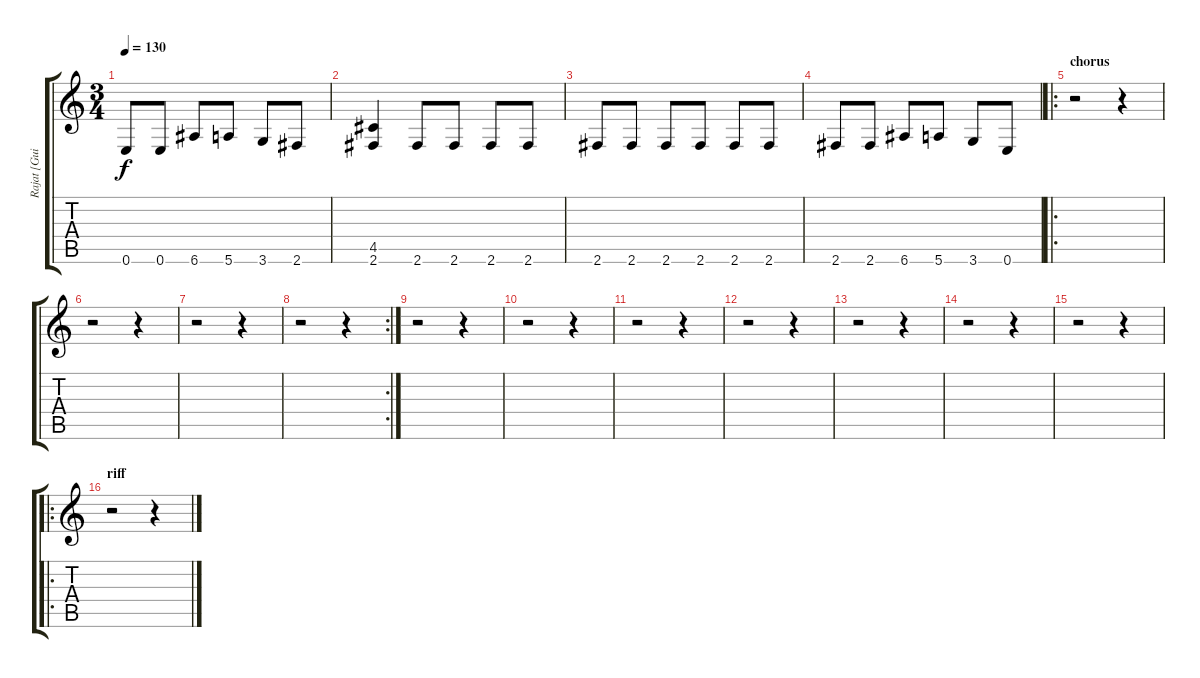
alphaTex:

\track ("Rajat [Guitar 2]" "Rajat [Gui") {instrument electricguitarmuted}
\staff {score tabs}
\tuning (E4 B3 G3 D3 A2 E2) {hide}
\ts (3 4)
\tempo 130
\clef g2
\ks c
0.6.8{dy f} 0.6.8 6.6.8 5.6.8 3.6.8 2.6.8 |
(4.5 2.6).4 2.6.8 2.6.8 2.6.8 2.6.8 |
2.6.8 2.6.8 2.6.8 2.6.8 2.6.8 2.6.8 |
2.6.8 2.6.8 6.6.8 5.6.8 3.6.8 0.6.8 |
\ro
\section ("" "chorus")
r.2 r.4 |
r.2 r.4 |
r.2 r.4 |
\rc 2
r.2 r.4 |
r.2 r.4 |
r.2 r.4 |
r.2 r.4 |
r.2 r.4 |
r.2 r.4 |
r.2 r.4 |
r.2 r.4 |
\ro
\section ("" "riff")
r.2 r.4
